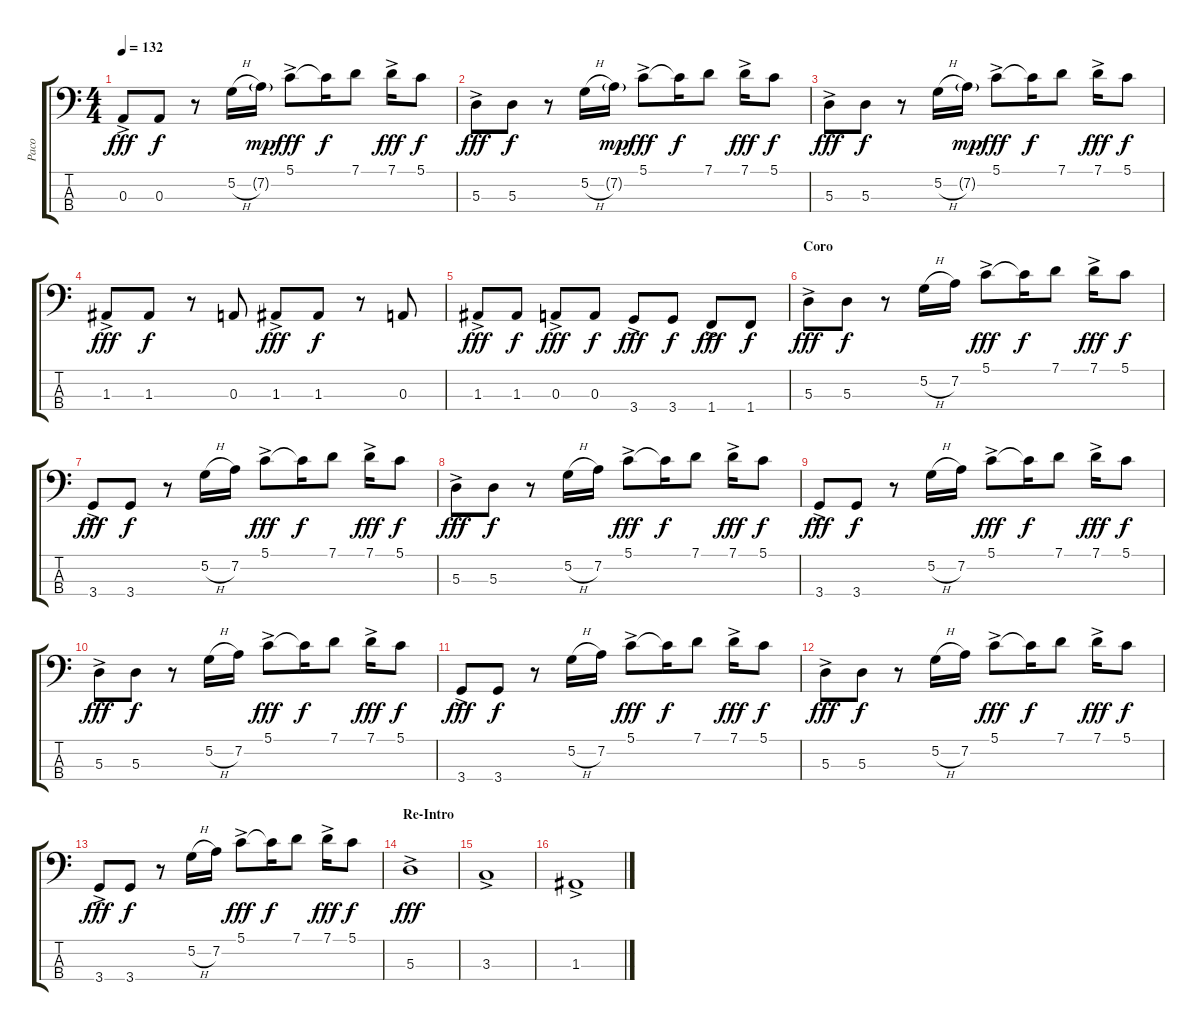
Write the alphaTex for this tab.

\track ("Paco" "Paco") {instrument electricbassfinger}
\staff {score tabs}
\tuning (G2 D2 A1 E1) {hide}
\ts (4 4)
\tempo 132
\clef f4
\ks c
0.3{ac}.8{dy fff} 0.3.8{dy f} r.8 5.2{h}.16 7.2{g}.16{dy mp} 5.1{ac}.8{dy fff} 5.1{t}.16{dy f} 7.1.8 7.1{ac}.16{dy fff} 5.1.8{dy f} |
5.3{ac}.8{dy fff} 5.3.8{dy f} r.8 5.2{h}.16 7.2{g}.16{dy mp} 5.1{ac}.8{dy fff} 5.1{t}.16{dy f} 7.1.8 7.1{ac}.16{dy fff} 5.1.8{dy f} |
5.3{ac}.8{dy fff} 5.3.8{dy f} r.8 5.2{h}.16 7.2{g}.16{dy mp} 5.1{ac}.8{dy fff} 5.1{t}.16{dy f} 7.1.8 7.1{ac}.16{dy fff} 5.1.8{dy f} |
1.3{ac}.8{dy fff} 1.3.8{dy f} r.8 0.3.8 1.3{ac}.8{dy fff} 1.3.8{dy f} r.8 0.3.8 |
1.3{ac}.8{dy fff} 1.3.8{dy f} 0.3{ac}.8{dy fff} 0.3.8{dy f} 3.4{ac}.8{dy fff} 3.4.8{dy f} 1.4{ac}.8{dy fff} 1.4.8{dy f} |
\section ("" "Coro")
5.3{ac}.8{dy fff} 5.3.8{dy f} r.8 5.2{h}.16 7.2.16 5.1{ac}.8{dy fff} 5.1{t}.16{dy f} 7.1.8 7.1{ac}.16{dy fff} 5.1.8{dy f} |
3.4{ac}.8{dy fff} 3.4.8{dy f} r.8 5.2{h}.16 7.2.16 5.1{ac}.8{dy fff} 5.1{t}.16{dy f} 7.1.8 7.1{ac}.16{dy fff} 5.1.8{dy f} |
5.3{ac}.8{dy fff} 5.3.8{dy f} r.8 5.2{h}.16 7.2.16 5.1{ac}.8{dy fff} 5.1{t}.16{dy f} 7.1.8 7.1{ac}.16{dy fff} 5.1.8{dy f} |
3.4{ac}.8{dy fff} 3.4.8{dy f} r.8 5.2{h}.16 7.2.16 5.1{ac}.8{dy fff} 5.1{t}.16{dy f} 7.1.8 7.1{ac}.16{dy fff} 5.1.8{dy f} |
5.3{ac}.8{dy fff} 5.3.8{dy f} r.8 5.2{h}.16 7.2.16 5.1{ac}.8{dy fff} 5.1{t}.16{dy f} 7.1.8 7.1{ac}.16{dy fff} 5.1.8{dy f} |
3.4{ac}.8{dy fff} 3.4.8{dy f} r.8 5.2{h}.16 7.2.16 5.1{ac}.8{dy fff} 5.1{t}.16{dy f} 7.1.8 7.1{ac}.16{dy fff} 5.1.8{dy f} |
5.3{ac}.8{dy fff} 5.3.8{dy f} r.8 5.2{h}.16 7.2.16 5.1{ac}.8{dy fff} 5.1{t}.16{dy f} 7.1.8 7.1{ac}.16{dy fff} 5.1.8{dy f} |
3.4{ac}.8{dy fff} 3.4.8{dy f} r.8 5.2{h}.16 7.2.16 5.1{ac}.8{dy fff} 5.1{t}.16{dy f} 7.1.8 7.1{ac}.16{dy fff} 5.1.8{dy f} |
\section ("" "Re-Intro")
5.3{ac}.1{dy fff} |
3.3{ac}.1 |
1.3{ac}.1
